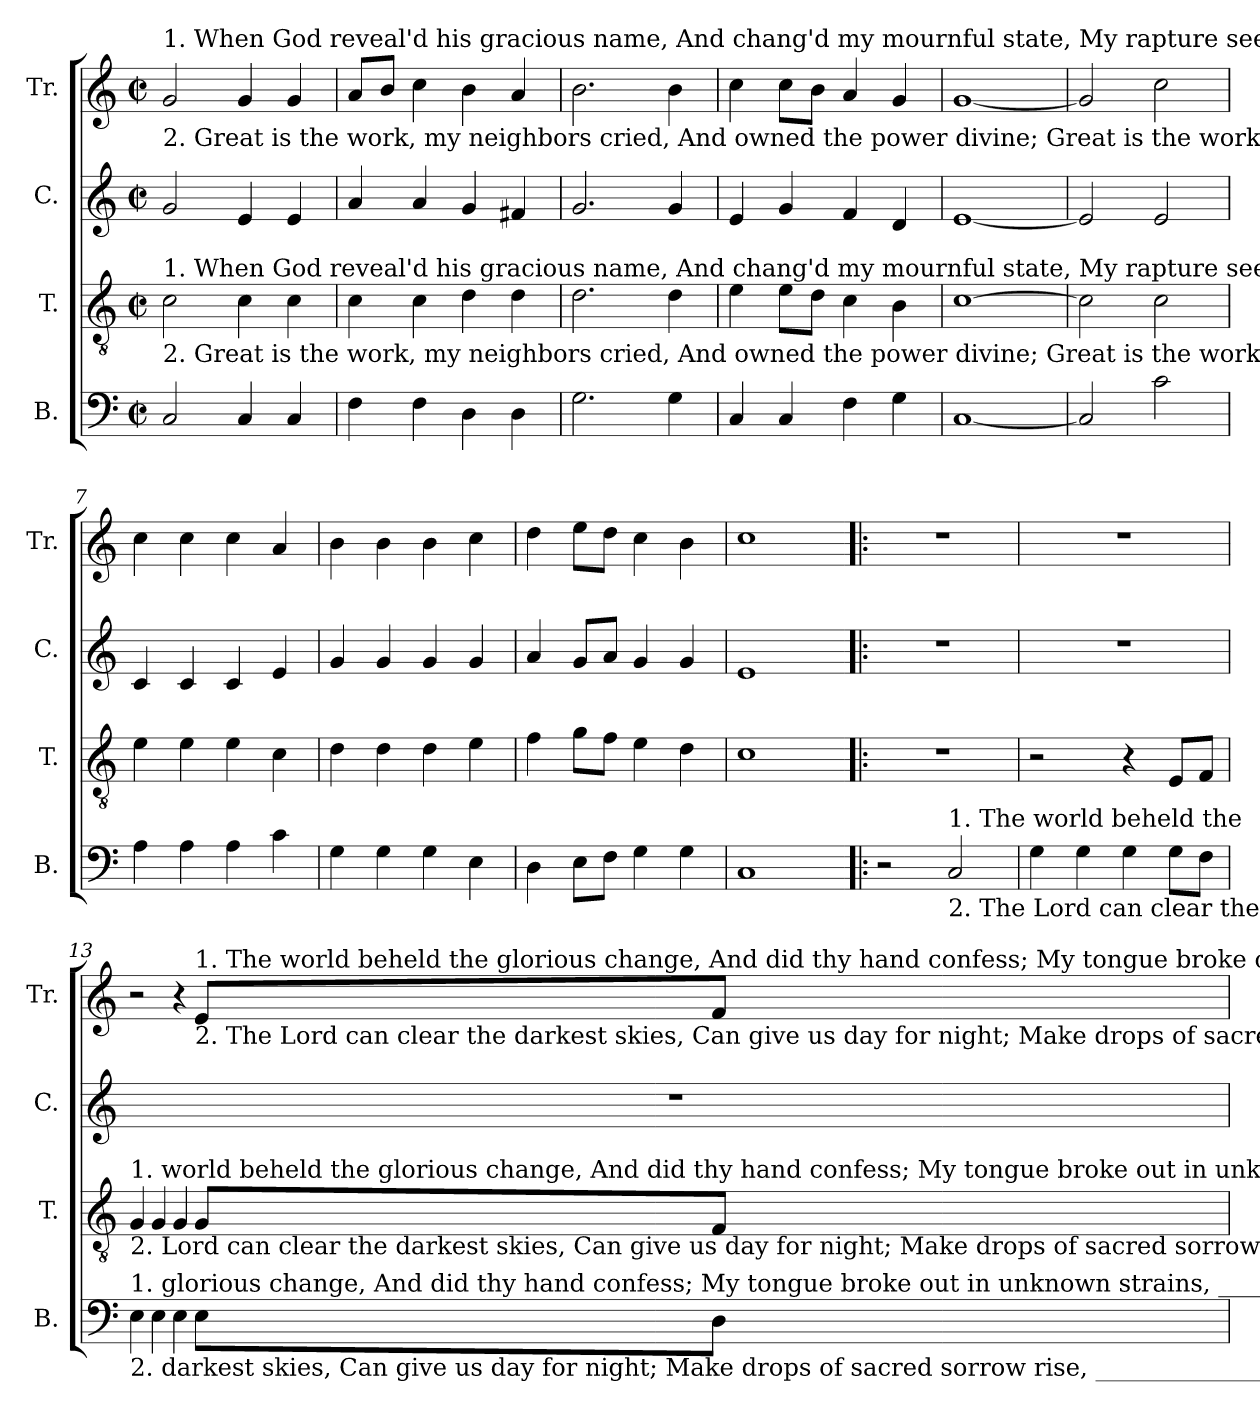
**kern	**kern	**kern	**kern
*part4	*part3	*part2	*part1
*staff4	*staff3	*staff2	*staff1
*I"B.	*I"T.	*I"C.	*I"Tr.
*I'B.	*I'T.	*I'C.	*I'Tr.
*clefF4	*clefGv2	*clefG2	*clefG2
*k[]	*k[]	*k[]	*k[]
*M2/2	*M2/2	*M2/2	*M2/2
*met(c|)	*met(c|)	*met(c|)	*met(c|)
*MM120	*MM120	*MM120	*MM120
=1	=1	=1	=1
!	!	!	!LO:TX:a:t=1. When God reveal'd his gracious name, And chang'd my mournful state, My rapture seem'd a pleasing dream, The grace appear'd so great.
!	!	!	!LO:TX:b:t=2. Great is the work, my neighbors cried, And owned the power divine;     Great  is the work, my heart replied, And be  the  glory  thine.
!	!LO:TX:a:t=1. When God reveal'd his gracious name, And chang'd my mournful state, My rapture seem'd a pleasing dream, The grace appear'd so great.                            The	!	!
!	!LO:TX:b:t=2. Great is the work, my neighbors cried, And owned the power divine;     Great  is the work, my heart replied, And be  the  glory  thine.                                    The	!	!
2C/	2c\	2g/	2g/
4C/	4c\	4e/	4g/
4C/	4c\	4e/	4g/
=2	=2	=2	=2
4F\	4c\	4a/	8a/L
.	.	.	8b/J
4F\	4c\	4a/	4cc\
4D\	4d\	4g/	4b\
4D\	4d\	4f#X/	4a/
=3	=3	=3	=3
2.G\	2.d\	2.g/	2.b\
4G\	4d\	4g/	4b\
=4	=4	=4	=4
4C/	4e\	4e/	4cc\
4C/	8e\L	4g/	8cc\L
.	8d\J	.	8b\J
4F\	4c\	4f/	4a/
4G\	4B\	4d/	4g/
=5	=5	=5	=5
[1C	[1c	[1e	[1g
=6	=6	=6	=6
2C/]	2c\]	2e/]	2g/]
2c\	2c\	2e/	2cc\
=7	=7	=7	=7
4A\	4e\	4c/	4cc\
4A\	4e\	4c/	4cc\
4A\	4e\	4c/	4cc\
4c\	4c\	4e/	4a/
=8	=8	=8	=8
4G\	4d\	4g/	4b\
4G\	4d\	4g/	4b\
4G\	4d\	4g/	4b\
4E\	4e\	4g/	4cc\
=9	=9	=9	=9
4D\	4f\	4a/	4dd\
8E\L	8g\L	8g/L	8ee\L
8F\J	8f\J	8a/J	8dd\J
4G\	4e\	4g/	4cc\
4G\	4d\	4g/	4b\
=10	=10	=10	=10
1C	1c	1e	1cc
=11!|:	=11!|:	=11!|:	=11!|:
2r	1r	1r	1r
!LO:TX:a:t=1. The world beheld the	!	!	!
!LO:TX:b:t=2. The Lord can clear the	!	!	!
2C/	.	.	.
=12	=12	=12	=12
4G\	2r	1r	1r
4G\	.	.	.
4G\	4r	.	.
8G\L	8E/L	.	.
8F\J	8F/J	.	.
=13	=13	=13	=13
!	!LO:TX:a:t=1. world beheld the glorious change, And did thy hand confess; My tongue broke out in unknown strains, _______________________________________________   My	!	!
!	!LO:TX:b:t=2. Lord  can clear the darkest skies,  Can give us day for night;   Make  drops  of  sacred   sorrow  rise, __________________________________________________  Make	!	!
!LO:TX:a:t=1. glorious change, And did thy hand confess; My    tongue  broke  out  in    unknown  strains, ________________________________________________________   My	!	!	!
!LO:TX:b:t=2.  darkest skies,     Can give us  day for night; Make drops       of    sacred     sorrow     rise, __________________________________________________________  Make	!	!	!
4E\	4G/	1r	2r
4E\	4G/	.	.
4E\	4G/	.	4r
!	!	!	!LO:TX:a:t=1. The world beheld the glorious change, And did thy hand confess;         My tongue broke out in  unknown  strains, ______________________________   My
!	!	!	!LO:TX:b:t=2. The Lord can clear the darkest skies,  Can give us day for night;            Make  drops  of  sacred   sorrow     rise, _________________________________  Make
8E\L	8G/L	.	8e/L
8D\J	8F/J	.	8f/J
=	=	=	=
*-	*-	*-	*-
